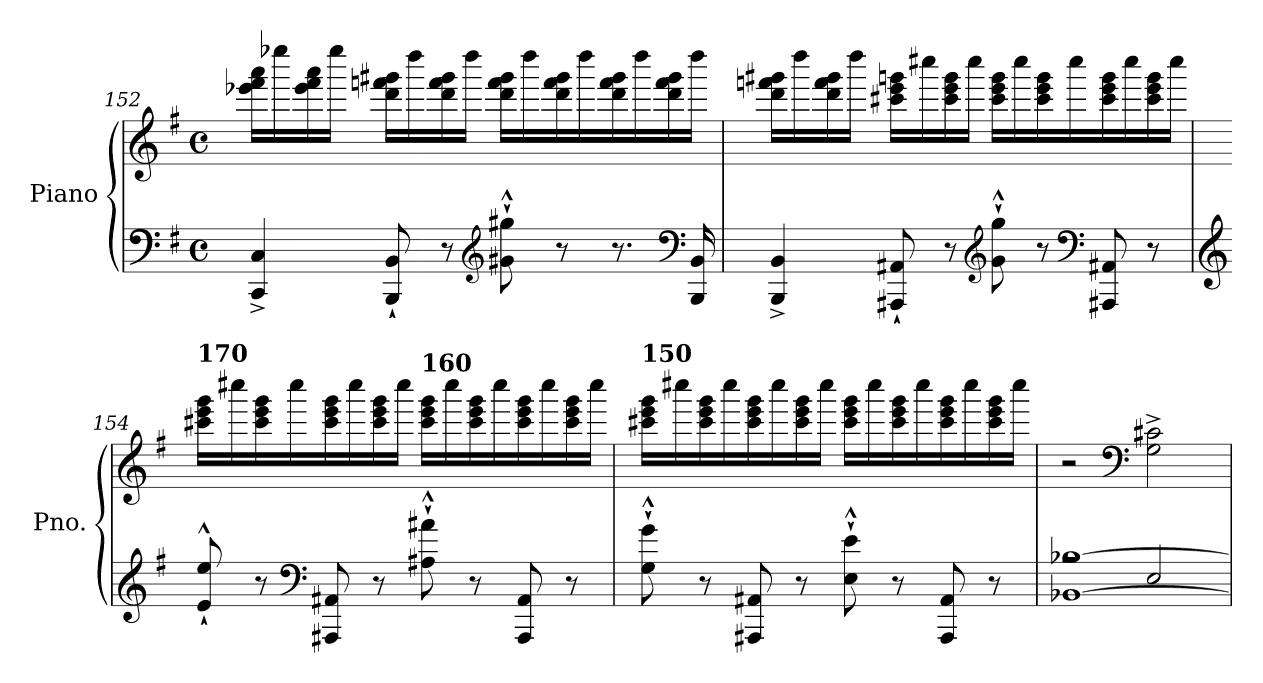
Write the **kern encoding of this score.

**kern	**kern
*part1	*part1
*staff2	*staff1
*I"Piano	*
*I'Pno.	*
*clefF4	*clefG2
*k[f#]	*k[f#]
*M4/4	*M4/4
*met(c)	*met(c)
=152	=152
4CC/^ 4C/^	16eee-X\ 16fff#\ 16aaa\LL
.	16eeee-X\
.	16eee-\ 16fff#\ 16aaa\
.	16eeee-\JJ
8BBB/` 8BB/`	16ddd\ 16fffn\ 16ggg#X\LL
.	16dddd\
8r	16ddd\ 16fff\ 16ggg#\
.	16dddd\JJ
*clefG2	*
8g#X\`^^ 8gg#X\`^^	16ddd\ 16fff\ 16ggg#\LL
.	16dddd\
8r	16ddd\ 16fff\ 16ggg#\
.	16dddd\
8.r	16ddd\ 16fff\ 16ggg#\
.	16dddd\
.	16ddd\ 16fff\ 16ggg#\
*clefF4	*
16BBB/ 16BB/	16dddd\JJ
!!LO:LB:g=z
=153	=153
4BBB/^ 4BB/^	16ddd\ 16fffn\ 16ggg#X\LL
.	16dddd\
.	16ddd\ 16fff\ 16ggg#\
.	16dddd\JJ
8AAA#X/` 8AA#X/`	16ccc#X\ 16eee\ 16gggn\LL
.	16cccc#X\
8r	16ccc#\ 16eee\ 16ggg\
.	16cccc#\JJ
*clefG2	*
8g\`^^ 8gg\`^^	16ccc#\ 16eee\ 16ggg\LL
.	16cccc#\
8r	16ccc#\ 16eee\ 16ggg\
.	16cccc#\
*clefF4	*
8AAA#X/ 8AA#X/	16ccc#\ 16eee\ 16ggg\
.	16cccc#\
8r	16ccc#\ 16eee\ 16ggg\
.	16cccc#\JJ
=154	=154
*clefG2	*
!	!LO:TX:a:B:t=170
8e/`^^ 8ee/`^^	16ccc#X\ 16eee\ 16ggg\LL
.	16cccc#X\
8r	16ccc#\ 16eee\ 16ggg\
.	16cccc#\
*clefF4	*
8AAA#X/ 8AA#X/	16ccc#\ 16eee\ 16ggg\
.	16cccc#\
8r	16ccc#\ 16eee\ 16ggg\
.	16cccc#\JJ
!	!LO:TX:a:B:t=160
8A#X\`^^ 8a#X\`^^	16ccc#\ 16eee\ 16ggg\LL
.	16cccc#\
8r	16ccc#\ 16eee\ 16ggg\
.	16cccc#\
8AAA#/ 8AA#/	16ccc#\ 16eee\ 16ggg\
.	16cccc#\
8r	16ccc#\ 16eee\ 16ggg\
.	16cccc#\JJ
!!LO:LB:g=z
=155	=155
!	!LO:TX:a:B:t=150
8G\`^^ 8g\`^^	16ccc#X\ 16eee\ 16ggg\LL
.	16cccc#X\
8r	16ccc#\ 16eee\ 16ggg\
.	16cccc#\
8AAA#X/ 8AA#X/	16ccc#\ 16eee\ 16ggg\
.	16cccc#\
8r	16ccc#\ 16eee\ 16ggg\
.	16cccc#\JJ
8E\`^^ 8e\`^^	16ccc#\ 16eee\ 16ggg\LL
.	16cccc#\
8r	16ccc#\ 16eee\ 16ggg\
.	16cccc#\
8AAA#/ 8AA#/	16ccc#\ 16eee\ 16ggg\
.	16cccc#\
8r	16ccc#\ 16eee\ 16ggg\
.	16cccc#\JJ
=156	=156
*^	*
[1BB-X [1B-X	2rA	2r
*	*	*clefF4
.	2E/	2G\^ 2c#X\^
*v	*v	*
=	=
*-	*-
